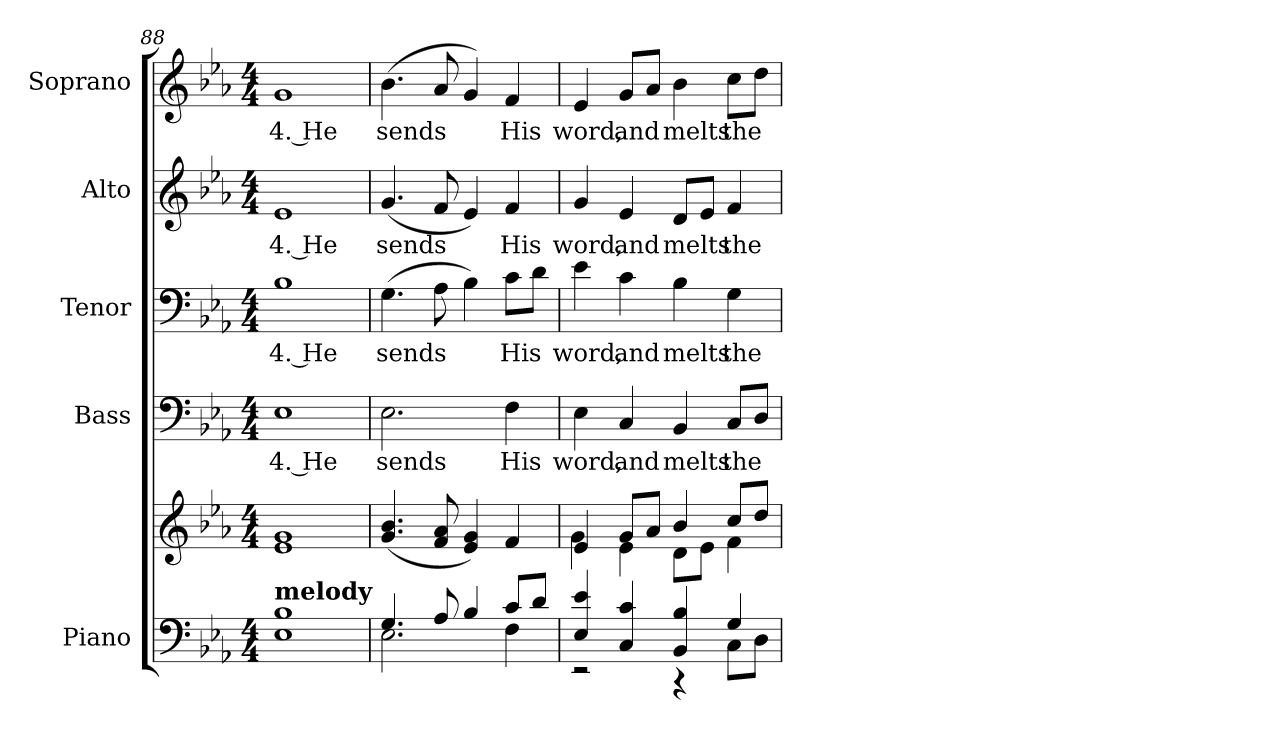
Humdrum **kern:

**kern	**kern	**kern	**text	**kern	**text	**kern	**text	**kern	**text
*part5	*part5	*part4	*part4	*part3	*part3	*part2	*part2	*part1	*part1
*staff6	*staff5	*staff4	*staff4	*staff3	*staff3	*staff2	*staff2	*staff1	*staff1
*I"Piano	*	*I"Bass	*	*I"Tenor	*	*I"Alto	*	*I"Soprano	*
*I'Pno.	*	*I'B.	*	*I'T.	*	*I'A.	*	*I'S.	*
*clefF4	*clefG2	*clefF4	*	*clefF4	*	*clefG2	*	*clefG2	*
*k[b-e-a-]	*k[b-e-a-]	*k[b-e-a-]	*	*k[b-e-a-]	*	*k[b-e-a-]	*	*k[b-e-a-]	*
*E-:	*E-:	*E-:	*	*E-:	*	*E-:	*	*E-:	*
*M4/4	*M4/4	*M4/4	*	*M4/4	*	*M4/4	*	*M4/4	*
=88	=88	=88	=88	=88	=88	=88	=88	=88	=88
!	!	!	!LO:LY:b:color=#000000	!	!	!	!	!	!
!	!	!	!	!	!LO:LY:b:color=#000000	!	!	!	!
!	!	!	!	!	!	!	!LO:LY:b:color=#000000	!	!
!LO:TX:a:B:t=melody	!	!	!	!	!	!	!	!	!
!	!	!	!	!	!	!	!	!	!LO:LY:b:color=#000000
1E-i 1B-i	1e-i 1gi	1E-i	4. He	1B-i	4. He	1e-i	4. He	1gi	4. He
!!LO:PB:g=z
=89	=89	=89	=89	=89	=89	=89	=89	=89	=89
*^	*	*	*	*	*	*	*	*	*
!	!	!	!	!LO:LY:b:color=#000000	!	!	!	!	!	!
!	!	!	!	!	!	!LO:LY:b:color=#000000	!	!	!	!
!	!	!	!	!	!	!	!	!LO:LY:b:color=#000000	!	!
!	!	!	!	!	!	!	!	!	!	!LO:LY:b:color=#000000
4.Gi/	2.E-i\	(4.gi/ 4.b-i	2.E-i\	sends	(4.Gi\	sends	(4.gi/	sends	(4.b-i\	sends
8A-i/	.	8fi/ 8a-i	.	.	8A-i\	.	8fi/	.	8a-i/	.
4B-i/	.	4e-i/ 4gi)	.	.	4B-i\)	.	4e-i/)	.	4gi/)	.
!	!	!	!	!LO:LY:b:color=#000000	!	!	!	!	!	!
!	!	!	!	!	!	!LO:LY:b:color=#000000	!	!	!	!
!	!	!	!	!	!	!	!	!LO:LY:b:color=#000000	!	!
!	!	!	!	!	!	!	!	!	!	!LO:LY:b:color=#000000
8ci/L	4Fi\	4fi/	4Fi\	His	8ci\L	His	4fi/	His	4fi/	His
8di/J	.	.	.	.	8di\J	.	.	.	.	.
=90	=90	=90	=90	=90	=90	=90	=90	=90	=90	=90
*	*	*^	*	*	*	*	*	*	*	*
!	!	!	!	!	!LO:LY:b:color=#000000	!	!	!	!	!	!
!	!	!	!	!	!	!	!LO:LY:b:color=#000000	!	!	!	!
!	!	!	!	!	!	!	!	!	!LO:LY:b:color=#000000	!	!
!	!	!	!	!	!	!	!	!	!	!	!LO:LY:b:color=#000000
4E-i/ 4e-i	2r	4e-i/	4gi\	4E-i\	word,	4e-i\	word,	4gi/	word,	4e-i/	word,
!	!	!	!	!	!LO:LY:b:color=#000000	!	!	!	!	!	!
!	!	!	!	!	!	!	!LO:LY:b:color=#000000	!	!	!	!
!	!	!	!	!	!	!	!	!	!LO:LY:b:color=#000000	!	!
!	!	!	!	!	!	!	!	!	!	!	!LO:LY:b:color=#000000
4Ci/ 4ci	.	8gi/L	4e-i\	4Ci/	and	4ci\	and	4e-i/	and	8gi/L	and
.	.	8a-i/J	.	.	.	.	.	.	.	8a-i/J	.
!	!	!	!	!	!LO:LY:b:color=#000000	!	!	!	!	!	!
!	!	!	!	!	!	!	!LO:LY:b:color=#000000	!	!	!	!
!	!	!	!	!	!	!	!	!	!LO:LY:b:color=#000000	!	!
!	!	!	!	!	!	!	!	!	!	!	!LO:LY:b:color=#000000
4BB-i/ 4B-i	4r	4b-i/	8di\L	4BB-i/	melts	4B-i\	melts	8di/L	melts	4b-i\	melts
.	.	.	8e-i\J	.	.	.	.	8e-i/J	.	.	.
!	!	!	!	!	!LO:LY:b:color=#000000	!	!	!	!	!	!
!	!	!	!	!	!	!	!LO:LY:b:color=#000000	!	!	!	!
!	!	!	!	!	!	!	!	!	!LO:LY:b:color=#000000	!	!
!	!	!	!	!	!	!	!	!	!	!	!LO:LY:b:color=#000000
4Gi/	8Ci\L	8cci/L	4fi\	8Ci/L	the	4Gi\	the	4fi/	the	8cci\L	the
.	8Di\J	8ddi/J	.	8Di/J	.	.	.	.	.	8ddi\J	.
*v	*v	*	*	*	*	*	*	*	*	*	*
*	*v	*v	*	*	*	*	*	*	*	*
=	=	=	=	=	=	=	=	=	=
*-	*-	*-	*-	*-	*-	*-	*-	*-	*-
